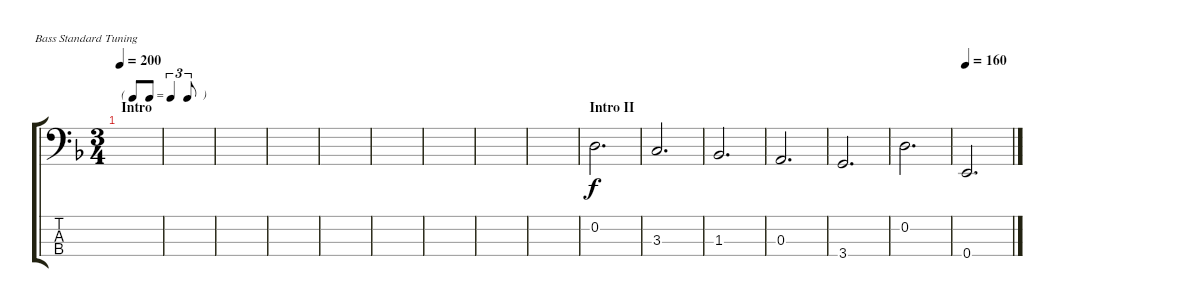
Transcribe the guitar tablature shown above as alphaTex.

\defaultSystemsLayout 4
\singleTrackTrackNamePolicy hidden
\firstSystemTrackNameMode fullname
\otherSystemsTrackNameMode fullname
\firstSystemTrackNameOrientation horizontal
\otherSystemsTrackNameOrientation horizontal
\defaultBarNumberDisplay FirstOfSystem
\track ("Basse" "A-Bass") {instrument acousticbass}
\staff {score tabs}
\tuning (G2 D2 A1 E1)
\ts (3 4)
\tf triplet8th
\section ("" "Intro")
\tempo 200
\clef f4
\ks f
|
|
|
|
|
|
|
|
|
\section ("" "Intro II")
0.2.2{d} |
3.3.2{d} |
1.3.2{d} |
0.3.2{d} |
3.4.2{d} |
0.2.2{d} |
\tempo 160
0.4.2{d}
